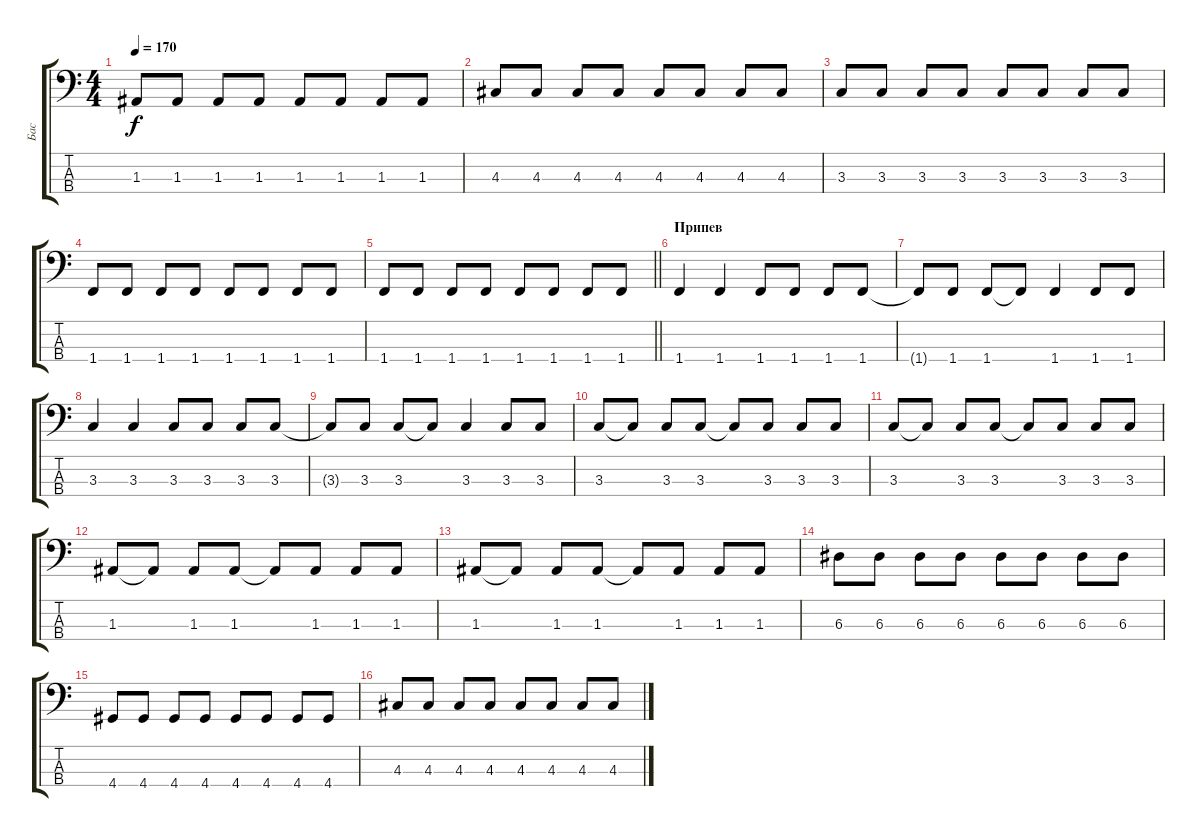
\track ("Бас" "Бас") {instrument electricbasspick}
\staff {score tabs}
\tuning (G2 D2 A1 E1) {hide}
\ts (4 4)
\tempo 170
\clef f4
\ks c
1.3.8{dy f} 1.3.8 1.3.8 1.3.8 1.3.8 1.3.8 1.3.8 1.3.8 |
4.3.8 4.3.8 4.3.8 4.3.8 4.3.8 4.3.8 4.3.8 4.3.8 |
3.3.8 3.3.8 3.3.8 3.3.8 3.3.8 3.3.8 3.3.8 3.3.8 |
1.4.8 1.4.8 1.4.8 1.4.8 1.4.8 1.4.8 1.4.8 1.4.8 |
\barLineRight lightlight
1.4.8 1.4.8 1.4.8 1.4.8 1.4.8 1.4.8 1.4.8 1.4.8 |
\section ("" "Припев")
1.4.4 1.4.4 1.4.8 1.4.8 1.4.8 1.4.8 |
1.4{t}.8 1.4.8 1.4.8 1.4{t}.8 1.4.4 1.4.8 1.4.8 |
3.3.4 3.3.4 3.3.8 3.3.8 3.3.8 3.3.8 |
3.3{t}.8 3.3.8 3.3.8 3.3{t}.8 3.3.4 3.3.8 3.3.8 |
3.3.8 3.3{t}.8 3.3.8 3.3.8 3.3{t}.8 3.3.8 3.3.8 3.3.8 |
3.3.8 3.3{t}.8 3.3.8 3.3.8 3.3{t}.8 3.3.8 3.3.8 3.3.8 |
1.3.8 1.3{t}.8 1.3.8 1.3.8 1.3{t}.8 1.3.8 1.3.8 1.3.8 |
1.3.8 1.3{t}.8 1.3.8 1.3.8 1.3{t}.8 1.3.8 1.3.8 1.3.8 |
6.3.8 6.3.8 6.3.8 6.3.8 6.3.8 6.3.8 6.3.8 6.3.8 |
4.4.8 4.4.8 4.4.8 4.4.8 4.4.8 4.4.8 4.4.8 4.4.8 |
4.3.8 4.3.8 4.3.8 4.3.8 4.3.8 4.3.8 4.3.8 4.3.8
